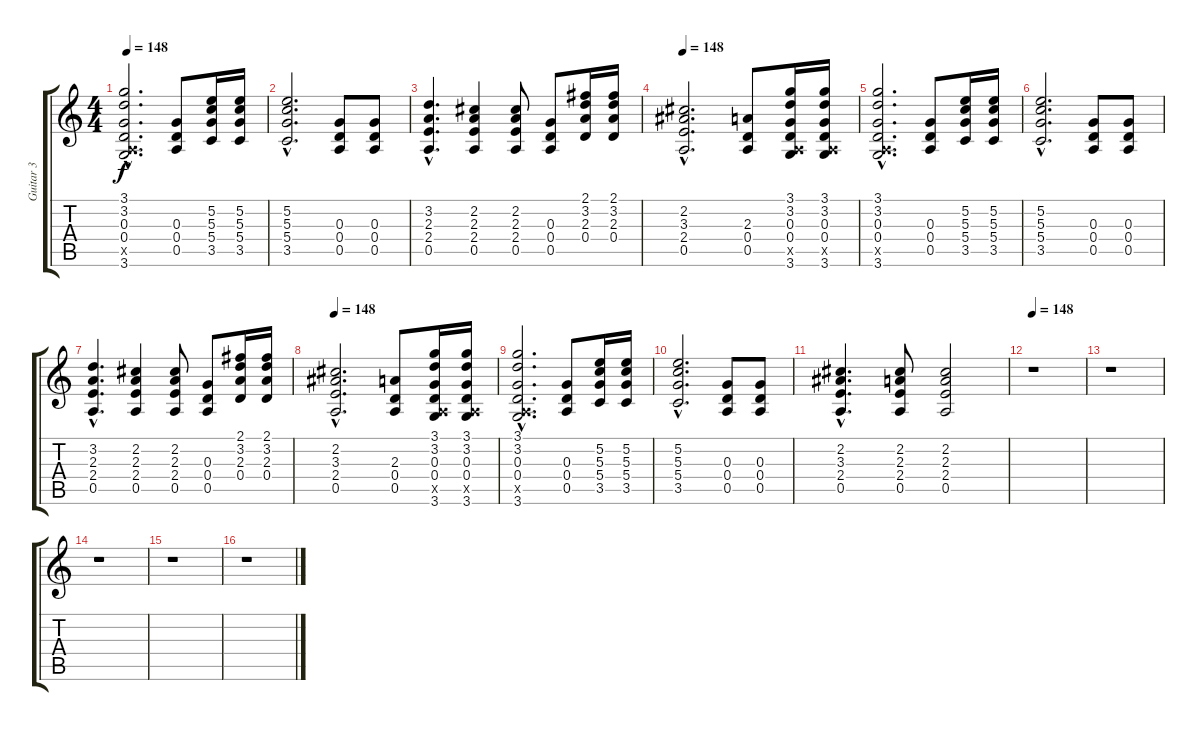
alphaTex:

\track ("Guitar 3" "Guitar 3") {instrument distortionguitar}
\staff {score tabs}
\tuning (E4 B3 G3 D3 A2 E2) {hide}
\ts (4 4)
\tempo 148
\clef g2
\ks c
(3.1{hac} 3.2{hac} 0.3{hac} 0.4{hac} 0.5{hac x} 3.6{hac}).2{d dy f} (0.3 0.4 0.5).8 (5.2 5.3 5.4 3.5).16 (5.2 5.3 5.4 3.5).16 |
(5.2{hac} 5.3{hac} 5.4{hac} 3.5{hac}).2{d} (0.3 0.4 0.5).8 (0.3 0.4 0.5).8 |
(3.2{hac} 2.3{hac} 2.4{hac} 0.5{hac}).4{d} (2.2 2.3 2.4 0.5).4 (2.2 2.3 2.4 0.5).8 (0.3 0.4 0.5).8 (2.1 3.2 2.3 0.4).16 (2.1 3.2 2.3 0.4).16 |
\tempo 148
(2.2{hac} 3.3{hac} 2.4{hac} 0.5{hac}).2{d} (2.3 0.4 0.5).8 (3.1 3.2 0.3 0.4 0.5{x} 3.6).16 (3.1 3.2 0.3 0.4 0.5{x} 3.6).16 |
(3.1{hac} 3.2{hac} 0.3{hac} 0.4{hac} 0.5{hac x} 3.6{hac}).2{d} (0.3 0.4 0.5).8 (5.2 5.3 5.4 3.5).16 (5.2 5.3 5.4 3.5).16 |
(5.2{hac} 5.3{hac} 5.4{hac} 3.5{hac}).2{d} (0.3 0.4 0.5).8 (0.3 0.4 0.5).8 |
(3.2{hac} 2.3{hac} 2.4{hac} 0.5{hac}).4{d} (2.2 2.3 2.4 0.5).4 (2.2 2.3 2.4 0.5).8 (0.3 0.4 0.5).8 (2.1 3.2 2.3 0.4).16 (2.1 3.2 2.3 0.4).16 |
\tempo 148
(2.2{hac} 3.3{hac} 2.4{hac} 0.5{hac}).2{d} (2.3 0.4 0.5).8 (3.1 3.2 0.3 0.4 0.5{x} 3.6).16 (3.1 3.2 0.3 0.4 0.5{x} 3.6).16 |
(3.1{hac} 3.2{hac} 0.3{hac} 0.4{hac} 0.5{hac x} 3.6{hac}).2{d} (0.3 0.4 0.5).8 (5.2 5.3 5.4 3.5).16 (5.2 5.3 5.4 3.5).16 |
(5.2{hac} 5.3{hac} 5.4{hac} 3.5{hac}).2{d} (0.3 0.4 0.5).8 (0.3 0.4 0.5).8 |
(2.2{hac} 3.3{hac} 2.4{hac} 0.5{hac}).4{d} (2.2 2.3 2.4 0.5).8 (2.2 2.3 2.4 0.5).2 |
\tempo 148
r.1 |
r.1 |
r.1 |
r.1 |
r.1
